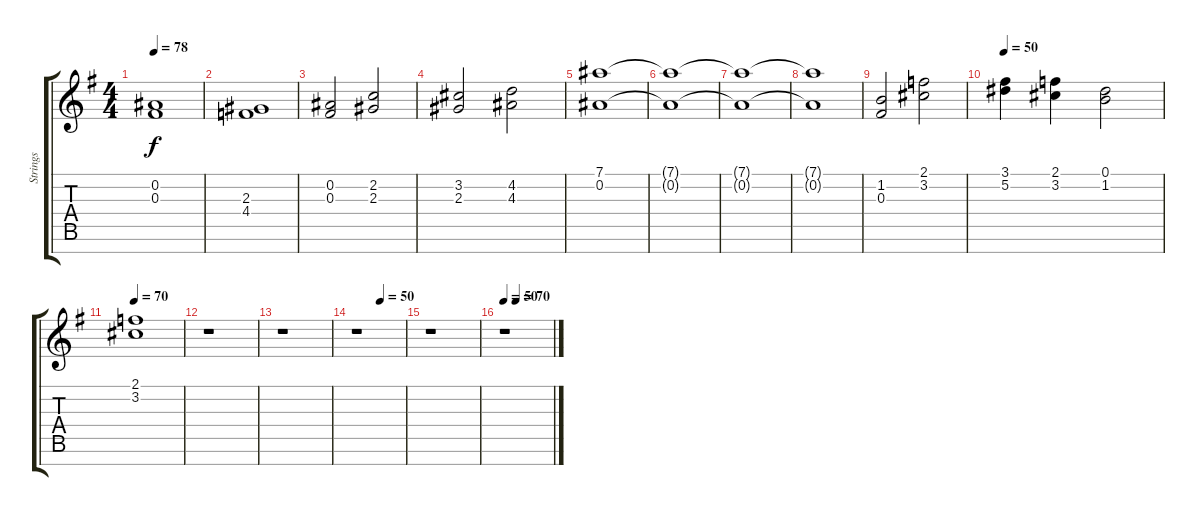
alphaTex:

\track ("Strings" "Strings") {instrument stringensemble1}
\staff {score tabs}
\tuning (Eb5 Bb4 Gb4 Db4 Ab3 Eb3 Bb2) {hide}
\ts (4 4)
\tempo 78
\clef g2
\ks g
(0.2 0.3).1{dy f} |
(2.3 4.4).1 |
(0.2 0.3).2 (2.2 2.3).2 |
(3.2 2.3).2 (4.2 4.3).2 |
(7.1 0.2).1 |
(7.1{t} 0.2{t}).1 |
(7.1{t} 0.2{t}).1 |
(7.1{t} 0.2{t}).1 |
(1.2 0.3).2 (2.1 3.2).2 |
\tempo 50
(3.1 5.2).4 (2.1 3.2).4 (0.1 1.2).2 |
\tempo 70
(2.1 3.2).1 |
r.1 |
r.1 |
\tempo (50 0.5)
r.1 |
r.1 |
\tempo 50
\tempo (70 0.25)
r.1
